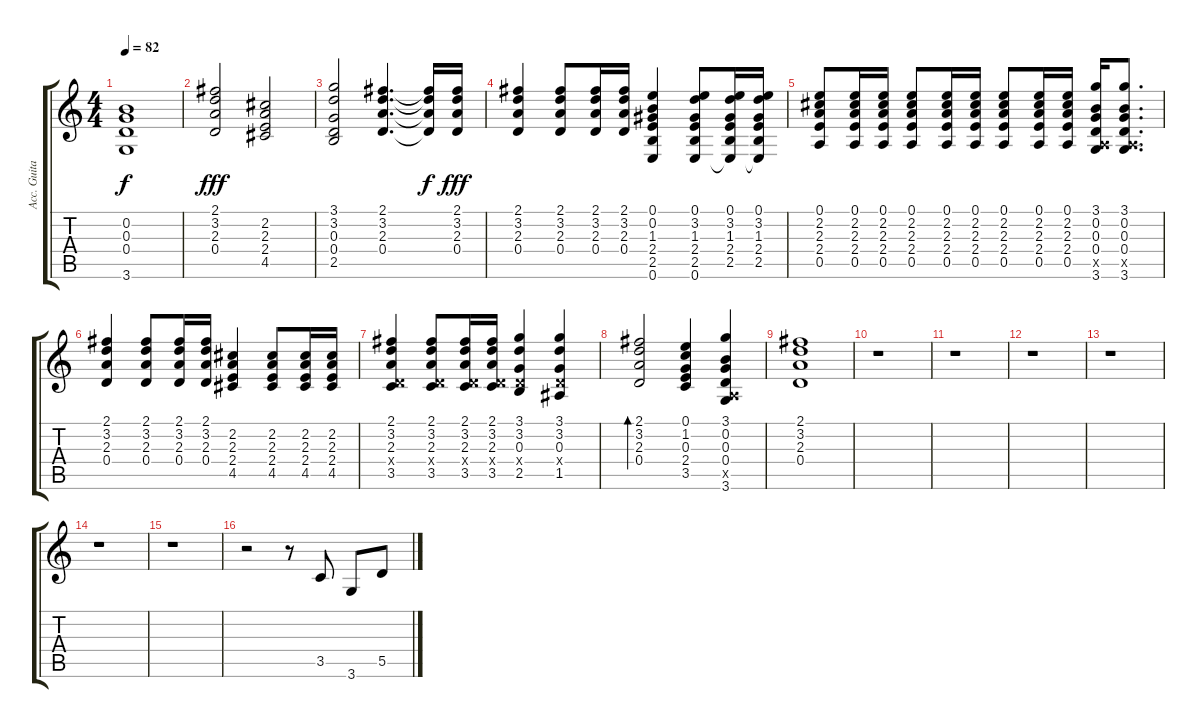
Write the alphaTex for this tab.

\track ("Acc. Guitar 2" "Acc. Guita") {instrument acousticguitarsteel}
\staff {score tabs}
\tuning (E4 B3 G3 D3 A2 E2) {hide}
\ts (4 4)
\tempo 82
\clef g2
\ks c
(0.2{t} 0.3{t} 0.4{t} 3.6{t}).1{dy f} |
(2.1 3.2 2.3 0.4).2{dy fff} (2.2 2.3 2.4 4.5).2 |
(3.1 3.2 0.3 0.4 2.5).2 (2.1 3.2 2.3 0.4).4{d} (2.1{t} 3.2{t} 2.3{t} 0.4{t}).16{dy f} (2.1 3.2 2.3 0.4).16{dy fff} |
(2.1 3.2 2.3 0.4).4 (2.1 3.2 2.3 0.4).8 (2.1 3.2 2.3 0.4).16 (2.1 3.2 2.3 0.4).16 (0.1 0.2 1.3 2.4 2.5 0.6).4 (0.1 3.2 1.3 2.4 2.5 0.6).8 (0.1 3.2 1.3 2.4 2.5 0.6{t}).16 (0.1 3.2 1.3 2.4 2.5 0.6{t}).16 |
(0.1 2.2 2.3 2.4 0.5).8 (0.1 2.2 2.3 2.4 0.5).16 (0.1 2.2 2.3 2.4 0.5).16 (0.1 2.2 2.3 2.4 0.5).8 (0.1 2.2 2.3 2.4 0.5).16 (0.1 2.2 2.3 2.4 0.5).16 (0.1 2.2 2.3 2.4 0.5).8 (0.1 2.2 2.3 2.4 0.5).16 (0.1 2.2 2.3 2.4 0.5).16 (3.1 0.2 0.3 0.4 0.5{x} 3.6).16 (3.1 0.2 0.3 0.4 0.5{x} 3.6).8{d} |
(2.1 3.2 2.3 0.4).4 (2.1 3.2 2.3 0.4).8 (2.1 3.2 2.3 0.4).16 (2.1 3.2 2.3 0.4).16 (2.2 2.3 2.4 4.5).4 (2.2 2.3 2.4 4.5).8 (2.2 2.3 2.4 4.5).16 (2.2 2.3 2.4 4.5).16 |
(2.1 3.2 2.3 0.4{x} 3.5).4 (2.1 3.2 2.3 0.4{x} 3.5).8 (2.1 3.2 2.3 0.4{x} 3.5).16 (2.1 3.2 2.3 0.4{x} 3.5).16 (3.1 3.2 0.3 0.4{x} 2.5).4 (3.1 3.2 0.3 0.4{x} 1.5).4 |
(2.1 3.2 2.3 0.4).2{bd 60} (0.1 1.2 0.3 2.4 3.5).4 (3.1 0.2 0.3 0.4 0.5{x} 3.6).4 |
(2.1 3.2 2.3 0.4).1 |
r.1 |
r.1 |
r.1 |
r.1 |
r.1 |
r.1 |
r.2 r.8 3.5.8 3.6.8 5.5.8
